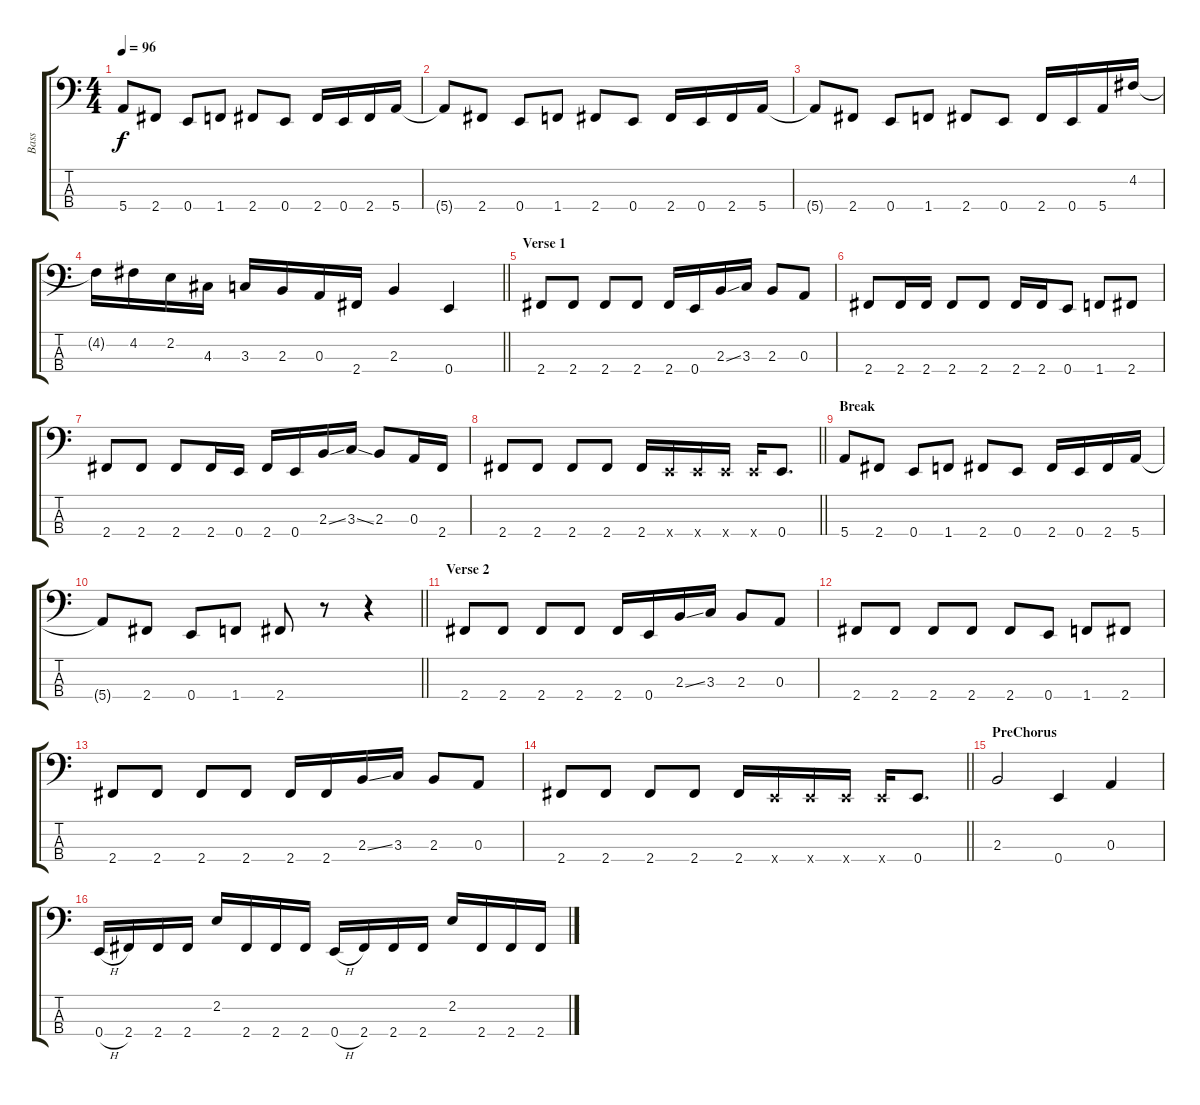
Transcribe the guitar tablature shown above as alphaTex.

\track ("Bass" "Bass") {instrument electricbasspick}
\staff {score tabs}
\tuning (G2 D2 A1 E1) {hide}
\ts (4 4)
\tempo 96
\clef f4
\ks c
5.4.8{dy f} 2.4.8 0.4.8 1.4.8 2.4.8 0.4.8 2.4.16 0.4.16 2.4.16 5.4.16 |
5.4{t}.8 2.4.8 0.4.8 1.4.8 2.4.8 0.4.8 2.4.16 0.4.16 2.4.16 5.4.16 |
5.4{t}.8 2.4.8 0.4.8 1.4.8 2.4.8 0.4.8 2.4.16 0.4.16 5.4.16 4.2.16 |
\barLineRight lightlight
4.2{t}.16 4.2.16 2.2.16 4.3.16 3.3.16 2.3.16 0.3.16 2.4.16 2.3.4 0.4.4 |
\section ("" "Verse 1")
2.4.8 2.4.8 2.4.8 2.4.8 2.4.16 0.4.16 2.3{ss}.16 3.3.16 2.3.8 0.3.8 |
2.4.8 2.4.16 2.4.16 2.4.8 2.4.8 2.4.16 2.4.16 0.4.8 1.4.8 2.4.8 |
2.4.8 2.4.8 2.4.8 2.4.16 0.4.16 2.4.16 0.4.16 2.3{ss}.16 3.3{ss}.16 2.3.8 0.3.16 2.4.16 |
\barLineRight lightlight
2.4.8 2.4.8 2.4.8 2.4.8 2.4.16 0.4{x}.16 0.4{x}.16 0.4{x}.16 0.4{x}.16 0.4.8{d} |
\section ("" "Break")
5.4.8 2.4.8 0.4.8 1.4.8 2.4.8 0.4.8 2.4.16 0.4.16 2.4.16 5.4.16 |
\barLineRight lightlight
5.4{t}.8 2.4.8 0.4.8 1.4.8 2.4.8 r.8 r.4 |
\section ("" "Verse 2")
2.4.8 2.4.8 2.4.8 2.4.8 2.4.16 0.4.16 2.3{ss}.16 3.3.16 2.3.8 0.3.8 |
2.4.8 2.4.8 2.4.8 2.4.8 2.4.8 0.4.8 1.4.8 2.4.8 |
2.4.8 2.4.8 2.4.8 2.4.8 2.4.16 2.4.16 2.3{ss}.16 3.3.16 2.3.8 0.3.8 |
\barLineRight lightlight
2.4.8 2.4.8 2.4.8 2.4.8 2.4.16 0.4{x}.16 0.4{x}.16 0.4{x}.16 0.4{x}.16 0.4.8{d} |
\section ("" "PreChorus")
2.3.2 0.4.4 0.3.4 |
0.4{h}.16 2.4.16 2.4.16 2.4.16 2.2.16 2.4.16 2.4.16 2.4.16 0.4{h}.16 2.4.16 2.4.16 2.4.16 2.2.16 2.4.16 2.4.16 2.4.16
